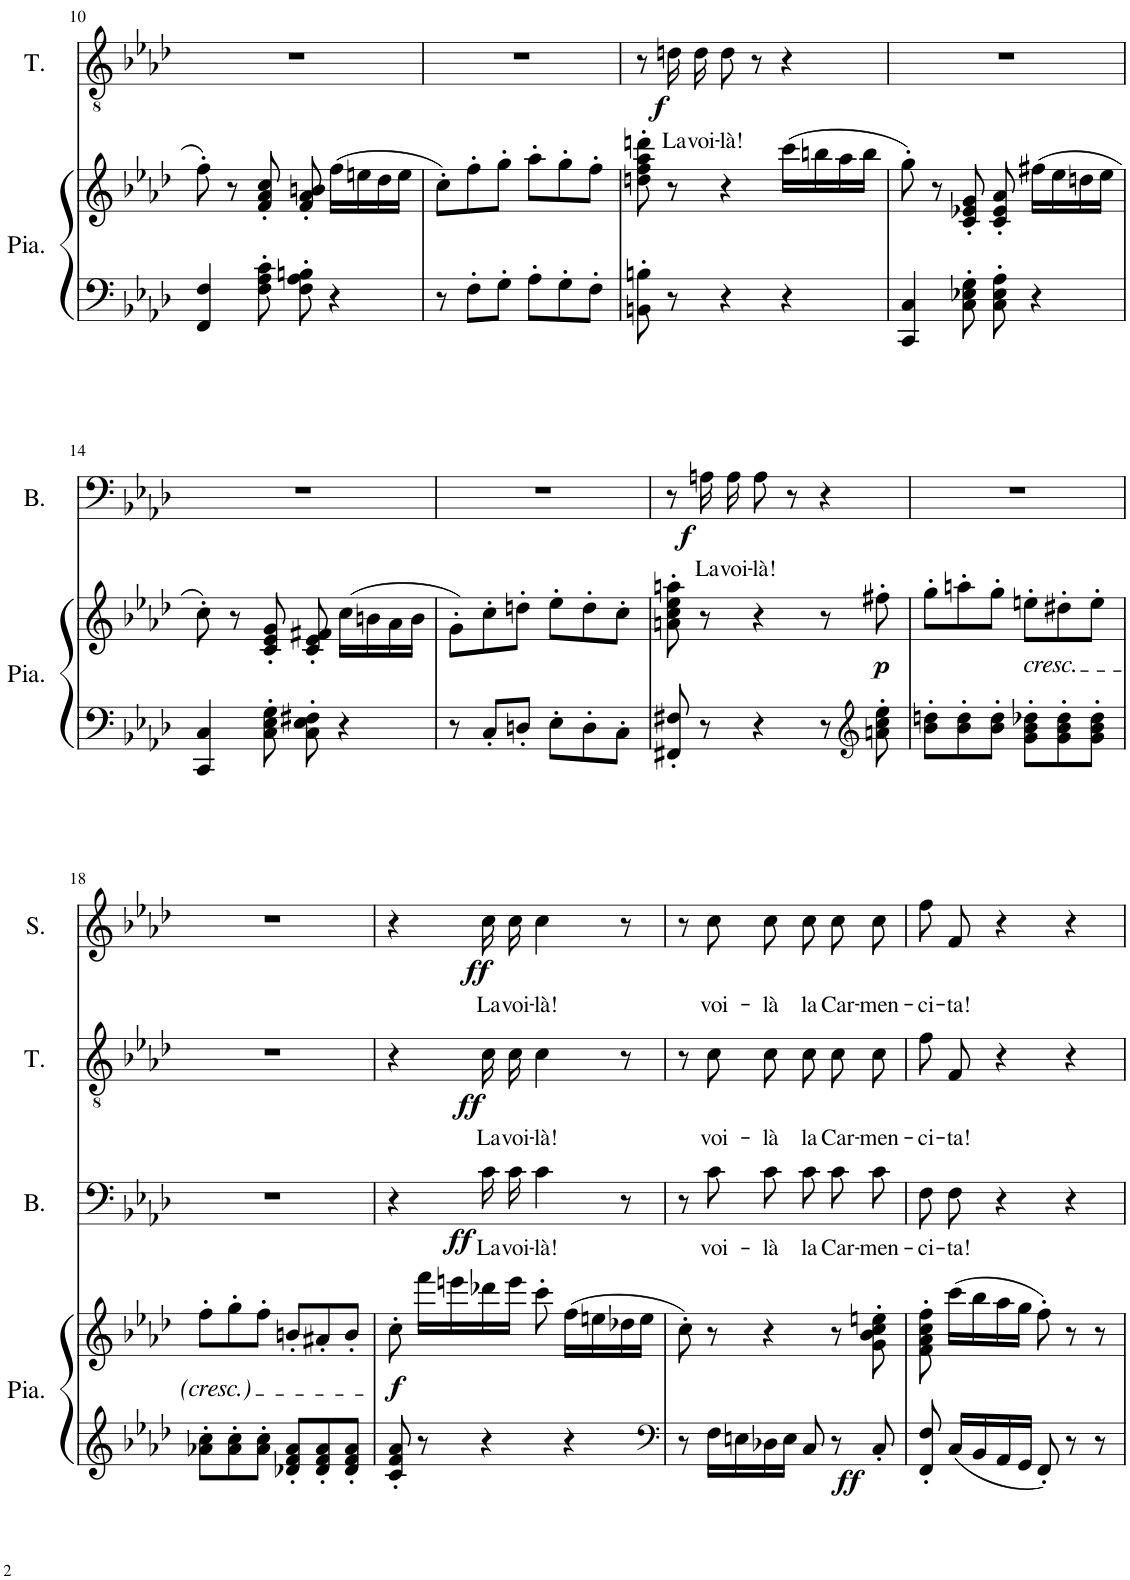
**kern	**kern	**dynam	**kern	**text	**dynam	**kern	**text	**dynam	**kern	**text	**dynam
*part4	*part4	*part4	*part3	*part3	*part3	*part2	*part2	*part2	*part1	*part1	*part1
*staff5	*staff4	*staff4/5	*staff3	*staff3	*staff3	*staff2	*staff2	*staff2	*staff1	*staff1	*staff1
*I"Piano	*	*	*I"Basse	*	*	*I"Ténor	*	*	*I"Soprano	*	*
*I'Pia.	*	*	*I'B.	*	*	*I'T.	*	*	*I'S.	*	*
!!LO:PB:g=z
*clefF4	*clefG2	*	*clefF4	*	*	*clefGv2	*	*	*clefG2	*	*
*k[b-e-a-d-]	*k[b-e-a-d-]	*	*k[b-e-a-d-]	*	*	*k[b-e-a-d-]	*	*	*k[b-e-a-d-]	*	*
*M3/4	*M3/4	*	*M3/4	*	*	*M3/4	*	*	*M3/4	*	*
=10	=10	=10	=10	=10	=10	=10	=10	=10	=10	=10	=10
4FF/ 4F/	8ff'\	.	2.r	.	.	2.r	.	.	2.r	.	.
.	8r	.	.	.	.	.	.	.	.	.	.
8F\' 8A-\' 8c\'	8f/' 8a-/' 8cc/'	.	.	.	.	.	.	.	.	.	.
8F\' 8A-\' 8Bn\'	8f/' 8a-/' 8bn/'	.	.	.	.	.	.	.	.	.	.
4r	(16ff\LL	.	.	.	.	.	.	.	.	.	.
.	16een\	.	.	.	.	.	.	.	.	.	.
.	16dd-\	.	.	.	.	.	.	.	.	.	.
.	16ee\JJ	.	.	.	.	.	.	.	.	.	.
=11	=11	=11	=11	=11	=11	=11	=11	=11	=11	=11	=11
8r	8cc'\L)	.	2.r	.	.	2.r	.	.	2.r	.	.
8F'\L	8ff'\	.	.	.	.	.	.	.	.	.	.
8G'\J	8gg'\J	.	.	.	.	.	.	.	.	.	.
8A-'\L	8aa-'\L	.	.	.	.	.	.	.	.	.	.
8G'\	8gg'\	.	.	.	.	.	.	.	.	.	.
8F'\J	8ff'\J	.	.	.	.	.	.	.	.	.	.
=12	=12	=12	=12	=12	=12	=12	=12	=12	=12	=12	=12
!	!	!	!	!	!	!	!	!LO:DY:b	!	!	!
8BBn\' 8Bn\'	8ddn\' 8ff\' 8aa-\' 8dddn\'	.	2.r	.	.	8r	.	f	2.r	.	.
!	!	!	!	!	!	!	!LO:LY:b	!	!	!	!
8r	8r	.	.	.	.	16dn\LL	La	.	.	.	.
!	!	!	!	!	!	!	!LO:LY:b	!	!	!	!
.	.	.	.	.	.	16d\JJ	voi-	.	.	.	.
!	!	!	!	!	!	!	!LO:LY:b	!	!	!	!
4r	4r	.	.	.	.	8d\	-là!	.	.	.	.
.	.	.	.	.	.	8r	.	.	.	.	.
4r	(16ccc\LL	.	.	.	.	4r	.	.	.	.	.
.	16bbn\	.	.	.	.	.	.	.	.	.	.
.	16aa-\	.	.	.	.	.	.	.	.	.	.
.	16bb\JJ	.	.	.	.	.	.	.	.	.	.
=13	=13	=13	=13	=13	=13	=13	=13	=13	=13	=13	=13
4CC/ 4C/	8gg'\)	.	2.r	.	.	2.r	.	.	2.r	.	.
.	8r	.	.	.	.	.	.	.	.	.	.
8C\' 8E-X\' 8G\'	8c/' 8e-X/' 8g/'	.	.	.	.	.	.	.	.	.	.
8C\' 8E-\' 8A-\'	8c/' 8e-/' 8a-/'	.	.	.	.	.	.	.	.	.	.
4r	(16ff#X\LL	.	.	.	.	.	.	.	.	.	.
.	16ee-\	.	.	.	.	.	.	.	.	.	.
.	16ddn\	.	.	.	.	.	.	.	.	.	.
.	16ee-\JJ	.	.	.	.	.	.	.	.	.	.
!!LO:LB:g=z
=14	=14	=14	=14	=14	=14	=14	=14	=14	=14	=14	=14
4CC/ 4C/	8cc'\)	.	2.r	.	.	2.r	.	.	2.r	.	.
.	8r	.	.	.	.	.	.	.	.	.	.
8C\' 8E-\' 8G\'	8c/' 8e-/' 8g/'	.	.	.	.	.	.	.	.	.	.
8C\' 8E-\' 8F#X\'	8c/' 8e-/' 8f#X/'	.	.	.	.	.	.	.	.	.	.
4r	(16cc\LL	.	.	.	.	.	.	.	.	.	.
.	16bn\	.	.	.	.	.	.	.	.	.	.
.	16a-\	.	.	.	.	.	.	.	.	.	.
.	16b\JJ	.	.	.	.	.	.	.	.	.	.
=15	=15	=15	=15	=15	=15	=15	=15	=15	=15	=15	=15
8r	8g'\L)	.	2.r	.	.	2.r	.	.	2.r	.	.
8C'/L	8cc'\	.	.	.	.	.	.	.	.	.	.
8Dn'/J	8ddn'\J	.	.	.	.	.	.	.	.	.	.
8E-'\L	8ee-'\L	.	.	.	.	.	.	.	.	.	.
8D'\	8dd'\	.	.	.	.	.	.	.	.	.	.
8C'\J	8cc'\J	.	.	.	.	.	.	.	.	.	.
=16	=16	=16	=16	=16	=16	=16	=16	=16	=16	=16	=16
8FF#X/' 8F#X/'	8an\' 8cc\' 8ee-\' 8aan\'	.	8r	.	.	2.r	.	.	2.r	.	.
!	!	!	!	!LO:LY:b	!LO:DY:b	!	!	!	!	!	!
8r	8r	.	16An\LL	La	f	.	.	.	.	.	.
!	!	!	!	!LO:LY:b	!	!	!	!	!	!	!
.	.	.	16A\JJ	voi-	.	.	.	.	.	.	.
!	!	!	!	!LO:LY:b	!	!	!	!	!	!	!
4r	4r	.	8A\	-là!	.	.	.	.	.	.	.
.	.	.	8r	.	.	.	.	.	.	.	.
8r	8r	.	4r	.	.	.	.	.	.	.	.
*clefG2	*	*	*	*	*	*	*	*	*	*	*
!	!	!LO:DY:b	!	!	!	!	!	!	!	!	!
8an\' 8cc\' 8ee-\'	8ff#X'\	p	.	.	.	.	.	.	.	.	.
=17	=17	=17	=17	=17	=17	=17	=17	=17	=17	=17	=17
8b-\' 8ddn\'L	8gg'\L	.	2.r	.	.	2.r	.	.	2.r	.	.
8b-\' 8dd\'	8aan'\	.	.	.	.	.	.	.	.	.	.
8b-\' 8dd\'J	8gg'\J	.	.	.	.	.	.	.	.	.	.
!	!LO:TX:b:i:t=cresc.	!	!	!	!	!	!	!	!	!	!
8g\' 8b-\' 8dd-X\'L	8een'\L	.	.	.	.	.	.	.	.	.	.
8g\' 8b-\' 8dd-\'	8dd#X'\	.	.	.	.	.	.	.	.	.	.
8g\' 8b-\' 8dd-\'J	8ee'\J	.	.	.	.	.	.	.	.	.	.
!!LO:LB:g=z
=18	=18	=18	=18	=18	=18	=18	=18	=18	=18	=18	=18
8a-X\' 8cc\'L	8ff'\L	.	2.r	.	.	2.r	.	.	2.r	.	.
8a-\' 8cc\'	8gg'\	.	.	.	.	.	.	.	.	.	.
8a-\' 8cc\'J	8ff'\J	.	.	.	.	.	.	.	.	.	.
8d-X/' 8f/' 8a-/'L	8bn'/L	.	.	.	.	.	.	.	.	.	.
8d-/' 8f/' 8a-/'	8a#X'/	.	.	.	.	.	.	.	.	.	.
8d-/' 8f/' 8a-/'J	8b'/J	.	.	.	.	.	.	.	.	.	.
=19	=19	=19	=19	=19	=19	=19	=19	=19	=19	=19	=19
!	!	!LO:DY:b	!	!	!	!	!	!	!	!	!
8c/' 8f/' 8a-/'	8cc'\	f	4r	.	.	4r	.	.	4r	.	.
8r	16fff\LL	.	.	.	.	.	.	.	.	.	.
.	16eeen\	.	.	.	.	.	.	.	.	.	.
!	!	!	!	!LO:LY:b	!LO:DY:b	!	!LO:LY:b	!LO:DY:b	!	!LO:LY:b	!LO:DY:b
4r	16ddd-X\	.	16c\LL	La	ff	16c\LL	La	ff	16cc\LL	La	ff
!	!	!	!	!LO:LY:b	!	!	!LO:LY:b	!	!	!LO:LY:b	!
.	16eee\JJ	.	16c\JJ	voi-	.	16c\JJ	voi-	.	16cc\JJ	voi-	.
!	!	!	!	!LO:LY:b	!	!	!LO:LY:b	!	!	!LO:LY:b	!
.	8ccc'\	.	4c\	-là!	.	4c\	-là!	.	4cc\	-là!	.
4r	(16ff\LL	.	.	.	.	.	.	.	.	.	.
.	16een\	.	.	.	.	.	.	.	.	.	.
.	16dd-X\	.	8r	.	.	8r	.	.	8r	.	.
.	16ee\JJ	.	.	.	.	.	.	.	.	.	.
=20	=20	=20	=20	=20	=20	=20	=20	=20	=20	=20	=20
*clefF4	*	*	*	*	*	*	*	*	*	*	*
8r	8cc'\)	.	8r	.	.	8r	.	.	8r	.	.
!	!	!	!	!LO:LY:b	!	!	!LO:LY:b	!	!	!LO:LY:b	!
16F\LL	8r	.	8c\	voi-	.	8c\	voi-	.	8cc\	voi-	.
16En\	.	.	.	.	.	.	.	.	.	.	.
!	!	!	!	!LO:LY:b	!	!	!LO:LY:b	!	!	!LO:LY:b	!
16D-X\	4r	.	8c\L	-là	.	8c\L	-là	.	8cc\L	-là	.
16E\JJ	.	.	.	.	.	.	.	.	.	.	.
!	!	!	!	!LO:LY:b	!	!	!LO:LY:b	!	!	!LO:LY:b	!
8C/	.	.	8c\J	la	.	8c\J	la	.	8cc\J	la	.
!	!	!LO:DY:b=2	!	!LO:LY:b	!	!	!LO:LY:b	!	!	!LO:LY:b	!
8r	8r	ff	8c\L	Car-	.	8c\L	Car-	.	8cc\L	Car-	.
!	!	!	!	!LO:LY:b	!	!	!LO:LY:b	!	!	!LO:LY:b	!
8C'/	8g\' 8b-\' 8cc\' 8een\'	.	8c\J	-men-	.	8c\J	-men-	.	8cc\J	-men-	.
=21	=21	=21	=21	=21	=21	=21	=21	=21	=21	=21	=21
!	!	!	!	!LO:LY:b	!	!	!LO:LY:b	!	!	!LO:LY:b	!
8FF/' 8F/'	8f\' 8a-\' 8cc\' 8ff\'	.	8F\L	-ci-	.	8f\L	-ci-	.	8ff\L	-ci-	.
!	!	!	!	!LO:LY:b	!	!	!LO:LY:b	!	!	!LO:LY:b	!
16C/LL	(16ccc\LL	.	8F\J	-ta!	.	8F\J	-ta!	.	8f\J	-ta!	.
16BB-/	16bb-\	.	.	.	.	.	.	.	.	.	.
16AA-/	16aa-\	.	4r	.	.	4r	.	.	4r	.	.
16GG/JJ	16gg\JJ	.	.	.	.	.	.	.	.	.	.
8FF'/	8ff'\)	.	.	.	.	.	.	.	.	.	.
8r	8r	.	4r	.	.	4r	.	.	4r	.	.
8r	8r	.	.	.	.	.	.	.	.	.	.
=	=	=	=	=	=	=	=	=	=	=	=
*-	*-	*-	*-	*-	*-	*-	*-	*-	*-	*-	*-
